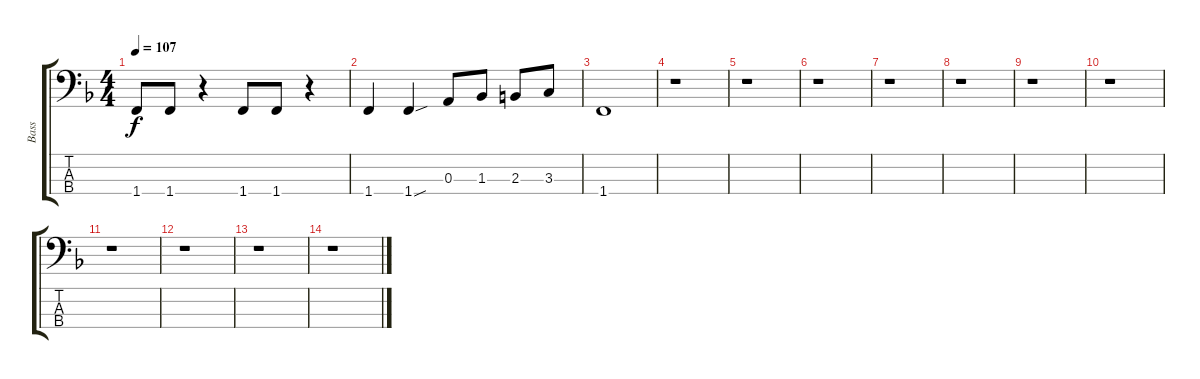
\track ("Bass" "Bass") {instrument electricbasspick}
\staff {score tabs}
\tuning (G2 D2 A1 E1) {hide}
\ts (4 4)
\tempo 107
\clef f4
\ks f
1.4.8{dy f} 1.4.8 r.4 1.4.8 1.4.8 r.4 |
1.4.4 1.4{sou}.4 0.3.8 1.3.8 2.3.8 3.3.8 |
1.4.1 |
r.1 |
r.1 |
r.1 |
r.1 |
r.1 |
r.1 |
r.1 |
r.1 |
r.1 |
r.1 |
r.1
